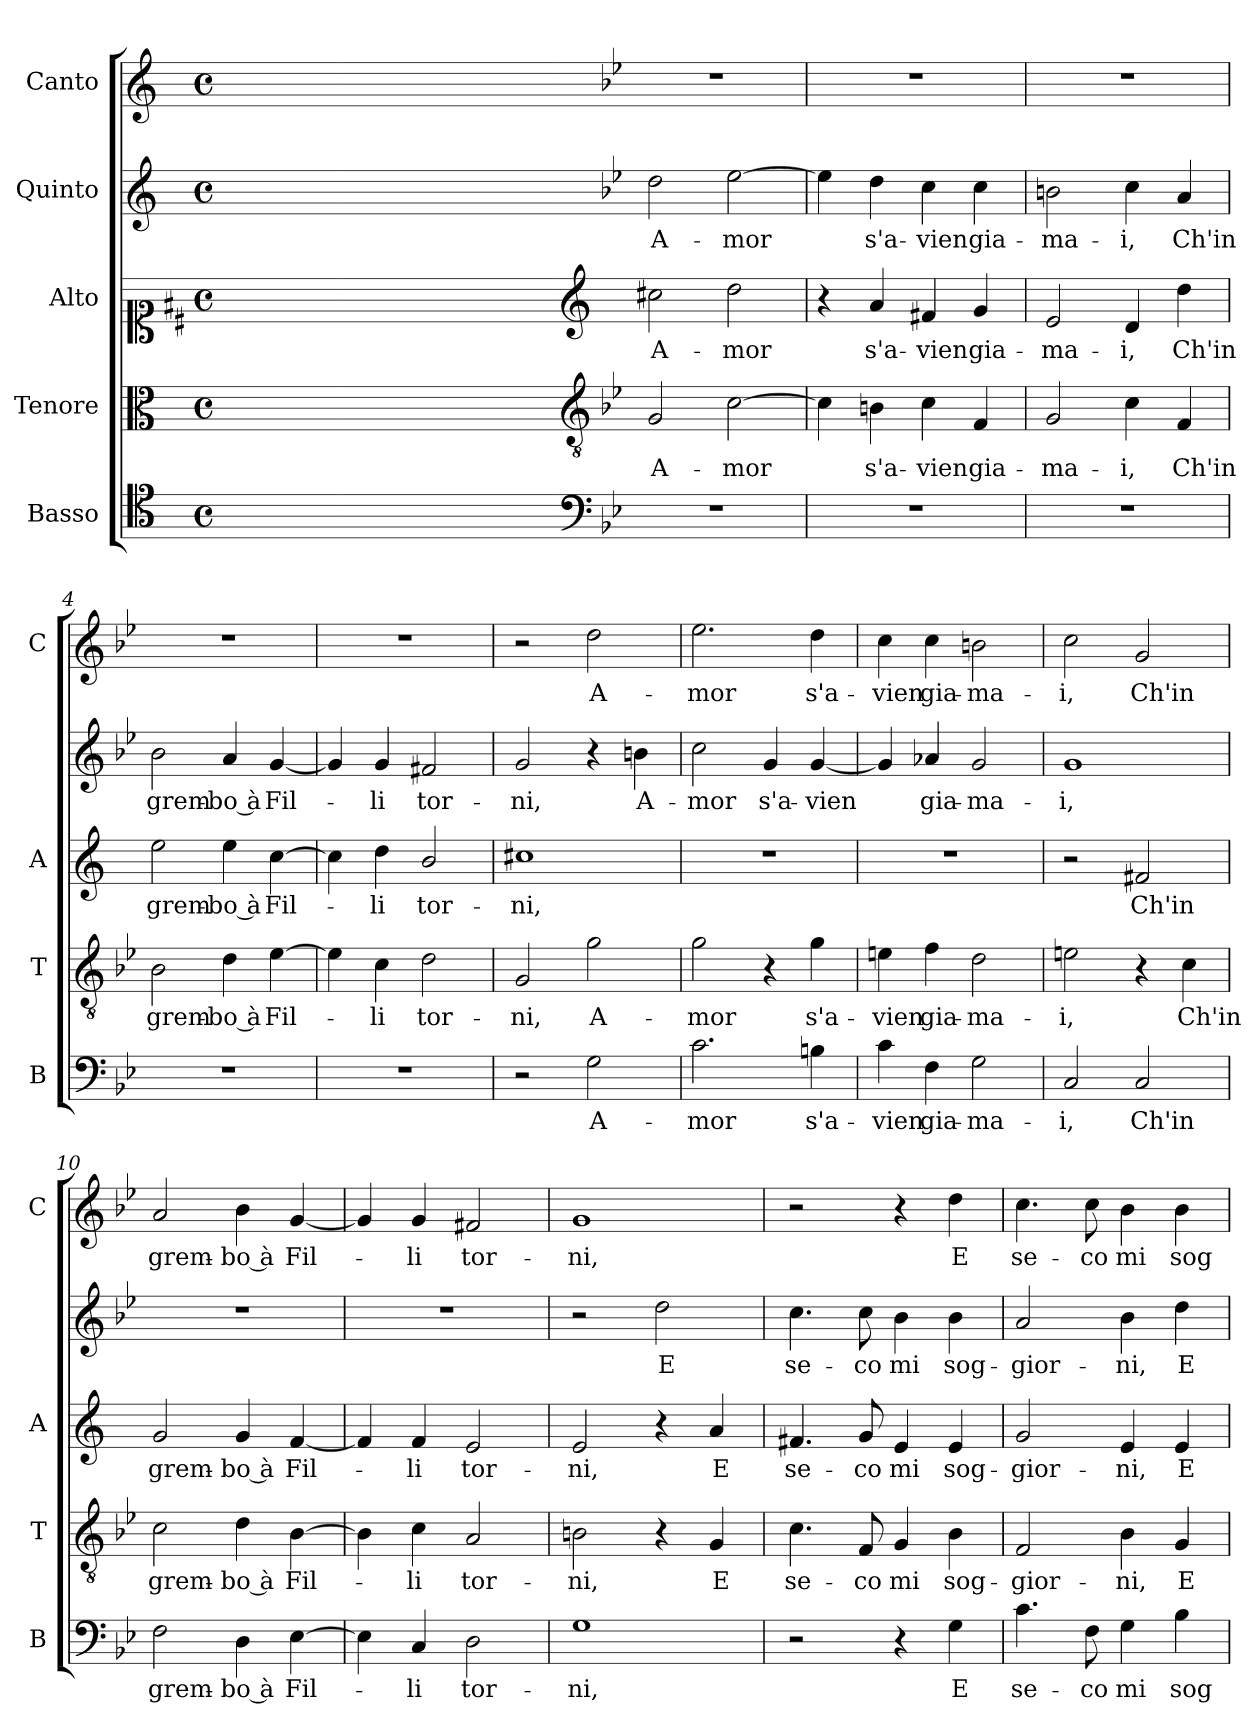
**kern	**text	**kern	**text	**kern	**text	**kern	**text	**kern	**text
*part5	*part5	*part4	*part4	*part3	*part3	*part2	*part2	*part1	*part1
*staff5	*staff5	*staff4	*staff4	*staff3	*staff3	*staff2	*staff2	*staff1	*staff1
*I"Basso	*	*I"Tenore	*	*I"Alto	*	*I"Quinto	*	*I"Canto	*
*I'B	*	*I'T	*	*I'A	*	*	*	*I'C	*
*clefC4	*	*clefC3	*	*clefC1	*	*clefG2	*	*clefG2	*
*	*	*	*	*ITrd1c2	*	*	*	*	*
*k[]	*	*k[]	*	*k[]	*	*k[]	*	*k[]	*
*C:	*	*C:	*	*C:	*	*C:	*	*C:	*
*M4/4	*	*M4/4	*	*M4/4	*	*M4/4	*	*M4/4	*
*met(c)	*	*met(c)	*	*met(c)	*	*met(c)	*	*met(c)	*
=	=	=	=	=	=	=	=	=	=
1ryy	.	1ryy	.	1ryy	.	1ryy	.	1ryy	.
=1X-	=1X-	=1X-	=1X-	=1X-	=1X-	=1X-	=1X-	=1X-	=1X-
4ryy	.	4ryy	.	4ryy	.	4ryy	.	4ryy	.
4ryy	.	4ryy	.	4ryy	.	4ryy	.	4ryy	.
4ryy	.	4ryy	.	4ryy	.	4ryy	.	4ryy	.
4ryy	.	4ryy	.	4ryy	.	4ryy	.	4ryy	.
=1-	=1-	=1-	=1-	=1-	=1-	=1-	=1-	=1-	=1-
*clefF4	*	*clefGv2	*	*clefG2	*	*	*	*	*
*k[b-e-]	*	*k[b-e-]	*	*k[b-e-]	*	*k[b-e-]	*	*k[b-e-]	*
*B-:	*	*B-:	*	*B-:	*	*B-:	*	*B-:	*
!	!	!	!LO:LY:b	!	!LO:LY:b	!	!LO:LY:b	!	!
1r	.	2G/	A-	2bn\	A-	2dd\	A-	1r	.
!	!	!	!LO:LY:b	!	!LO:LY:b	!	!LO:LY:b	!	!
.	.	[2c\	-mor	2cc\	-mor	[2ee-\	-mor	.	.
=2	=2	=2	=2	=2	=2	=2	=2	=2	=2
1r	.	4c\]	.	4r	.	4ee-\]	.	1r	.
!	!	!	!LO:LY:b	!	!LO:LY:b	!	!LO:LY:b	!	!
.	.	4Bn\	s'a-	4g/	s'a-	4dd\	s'a-	.	.
!	!	!	!LO:LY:b	!	!LO:LY:b	!	!LO:LY:b	!	!
.	.	4c\	-vien	4en/	-vien	4cc\	-vien	.	.
!	!	!	!LO:LY:b	!	!LO:LY:b	!	!LO:LY:b	!	!
.	.	4F/	gia-	4f/	gia-	4cc\	gia-	.	.
=3	=3	=3	=3	=3	=3	=3	=3	=3	=3
!	!	!	!LO:LY:b	!	!LO:LY:b	!	!LO:LY:b	!	!
1r	.	2G/	-ma-	2d/	-ma-	2bn\	-ma-	1r	.
!	!	!	!LO:LY:b	!	!LO:LY:b	!	!LO:LY:b	!	!
.	.	4c\	-i,	4c/	-i,	4cc\	-i,	.	.
!	!	!	!LO:LY:b	!	!LO:LY:b	!	!LO:LY:b	!	!
.	.	4F/	Ch'in	4cc\	Ch'in	4a/	Ch'in	.	.
=4	=4	=4	=4	=4	=4	=4	=4	=4	=4
!	!	!	!LO:LY:b	!	!LO:LY:b	!	!LO:LY:b	!	!
1r	.	2B-\	grem-	2dd\	grem-	2b-\	grem-	1r	.
!	!	!	!LO:LY:b	!	!LO:LY:b	!	!LO:LY:b	!	!
.	.	4d\	-bo à	4dd\	-bo à	4a/	-bo à	.	.
!	!	!	!LO:LY:b	!	!LO:LY:b	!	!LO:LY:b	!	!
.	.	[4e-\	Fil-	[4b-\	Fil-	[4g/	Fil-	.	.
=5	=5	=5	=5	=5	=5	=5	=5	=5	=5
1r	.	4e-\]	.	4b-\]	.	4g/]	.	1r	.
!	!	!	!LO:LY:b	!	!LO:LY:b	!	!LO:LY:b	!	!
.	.	4c\	-li	4cc\	-li	4g/	-li	.	.
!	!	!	!LO:LY:b	!	!LO:LY:b	!	!LO:LY:b	!	!
.	.	2d\	tor-	2a/	tor-	2f#X/	tor-	.	.
=6	=6	=6	=6	=6	=6	=6	=6	=6	=6
!	!	!	!LO:LY:b	!	!LO:LY:b	!	!LO:LY:b	!	!
2r	.	2G/	-ni,	1bn	-ni,	2g/	-ni,	2r	.
!	!LO:LY:b	!	!LO:LY:b	!	!	!	!	!	!LO:LY:b
2G\	A-	2g\	A-	.	.	4r	.	2dd\	A-
!	!	!	!	!	!	!	!LO:LY:b	!	!
.	.	.	.	.	.	4bn\	A-	.	.
!!LO:LB:g=z
=7	=7	=7	=7	=7	=7	=7	=7	=7	=7
!	!LO:LY:b	!	!LO:LY:b	!	!	!	!LO:LY:b	!	!LO:LY:b
2.c\	-mor	2g\	-mor	1r	.	2cc\	-mor	2.ee-\	-mor
!	!	!	!	!	!	!	!LO:LY:b	!	!
.	.	4r	.	.	.	4g/	s'a-	.	.
!	!LO:LY:b	!	!LO:LY:b	!	!	!	!LO:LY:b	!	!LO:LY:b
4Bn\	s'a-	4g\	s'a-	.	.	[4g/	-vien	4dd\	s'a-
=8	=8	=8	=8	=8	=8	=8	=8	=8	=8
!	!LO:LY:b	!	!LO:LY:b	!	!	!	!	!	!LO:LY:b
4c\	-vien	4en\	-vien	1r	.	4g/]	.	4cc\	-vien
!	!LO:LY:b	!	!LO:LY:b	!	!	!	!LO:LY:b	!	!LO:LY:b
4F\	gia-	4f\	gia-	.	.	4a-X/	gia-	4cc\	gia-
!	!LO:LY:b	!	!LO:LY:b	!	!	!	!LO:LY:b	!	!LO:LY:b
2G\	-ma-	2d\	-ma-	.	.	2g/	-ma-	2bn\	-ma-
=9	=9	=9	=9	=9	=9	=9	=9	=9	=9
!	!LO:LY:b	!	!LO:LY:b	!	!	!	!LO:LY:b	!	!LO:LY:b
2C/	-i,	2en\	-i,	2r	.	1g	-i,	2cc\	-i,
!	!LO:LY:b	!	!	!	!LO:LY:b	!	!	!	!LO:LY:b
2C/	Ch'in	4r	.	2en/	Ch'in	.	.	2g/	Ch'in
!	!	!	!LO:LY:b	!	!	!	!	!	!
.	.	4c\	Ch'in	.	.	.	.	.	.
=10	=10	=10	=10	=10	=10	=10	=10	=10	=10
!	!LO:LY:b	!	!LO:LY:b	!	!LO:LY:b	!	!	!	!LO:LY:b
2F\	grem-	2c\	grem-	2f/	grem-	1r	.	2a/	grem-
!	!LO:LY:b	!	!LO:LY:b	!	!LO:LY:b	!	!	!	!LO:LY:b
4D\	-bo à	4d\	-bo à	4f/	-bo à	.	.	4b-\	-bo à
!	!LO:LY:b	!	!LO:LY:b	!	!LO:LY:b	!	!	!	!LO:LY:b
[4E-\	Fil-	[4B-\	Fil-	[4e-/	Fil-	.	.	[4g/	Fil-
=11	=11	=11	=11	=11	=11	=11	=11	=11	=11
4E-\]	.	4B-\]	.	4e-/]	.	1r	.	4g/]	.
!	!LO:LY:b	!	!LO:LY:b	!	!LO:LY:b	!	!	!	!LO:LY:b
4C/	-li	4c\	-li	4e-/	-li	.	.	4g/	-li
!	!LO:LY:b	!	!LO:LY:b	!	!LO:LY:b	!	!	!	!LO:LY:b
2D\	tor-	2A/	tor-	2d/	tor-	.	.	2f#X/	tor-
=12	=12	=12	=12	=12	=12	=12	=12	=12	=12
!	!LO:LY:b	!	!LO:LY:b	!	!LO:LY:b	!	!	!	!LO:LY:b
1G	-ni,	2Bn\	-ni,	2d/	-ni,	2r	.	1g	-ni,
!	!	!	!	!	!	!	!LO:LY:b	!	!
.	.	4r	.	4r	.	2dd\	E	.	.
!	!	!	!LO:LY:b	!	!LO:LY:b	!	!	!	!
.	.	4G/	E	4g/	E	.	.	.	.
=13	=13	=13	=13	=13	=13	=13	=13	=13	=13
!	!	!	!LO:LY:b	!	!LO:LY:b	!	!LO:LY:b	!	!
2r	.	4.c\	se-	4.en/	se-	4.cc\	se-	2r	.
!	!	!	!LO:LY:b	!	!LO:LY:b	!	!LO:LY:b	!	!
.	.	8F/	-co	8f/	-co	8cc\	-co	.	.
!	!	!	!LO:LY:b	!	!LO:LY:b	!	!LO:LY:b	!	!
4r	.	4G/	mi	4d/	mi	4b-\	mi	4r	.
!	!LO:LY:b	!	!LO:LY:b	!	!LO:LY:b	!	!LO:LY:b	!	!LO:LY:b
4G\	E	4B-\	sog-	4d/	sog-	4b-\	sog-	4dd\	E
=14	=14	=14	=14	=14	=14	=14	=14	=14	=14
!	!LO:LY:b	!	!LO:LY:b	!	!LO:LY:b	!	!LO:LY:b	!	!LO:LY:b
4.c\	se-	2F/	-gior-	2f/	-gior-	2a/	-gior-	4.cc\	se-
!	!LO:LY:b	!	!	!	!	!	!	!	!LO:LY:b
8F\	-co	.	.	.	.	.	.	8cc\	-co
!	!LO:LY:b	!	!LO:LY:b	!	!LO:LY:b	!	!LO:LY:b	!	!LO:LY:b
4G\	mi	4B-\	-ni,	4d/	-ni,	4b-\	-ni,	4b-\	mi
!	!LO:LY:b	!	!LO:LY:b	!	!LO:LY:b	!	!LO:LY:b	!	!LO:LY:b
4B-\	sog-	4G/	E	4d/	E	4dd\	E	4b-\	sog-
=	=	=	=	=	=	=	=	=	=
*-	*-	*-	*-	*-	*-	*-	*-	*-	*-
